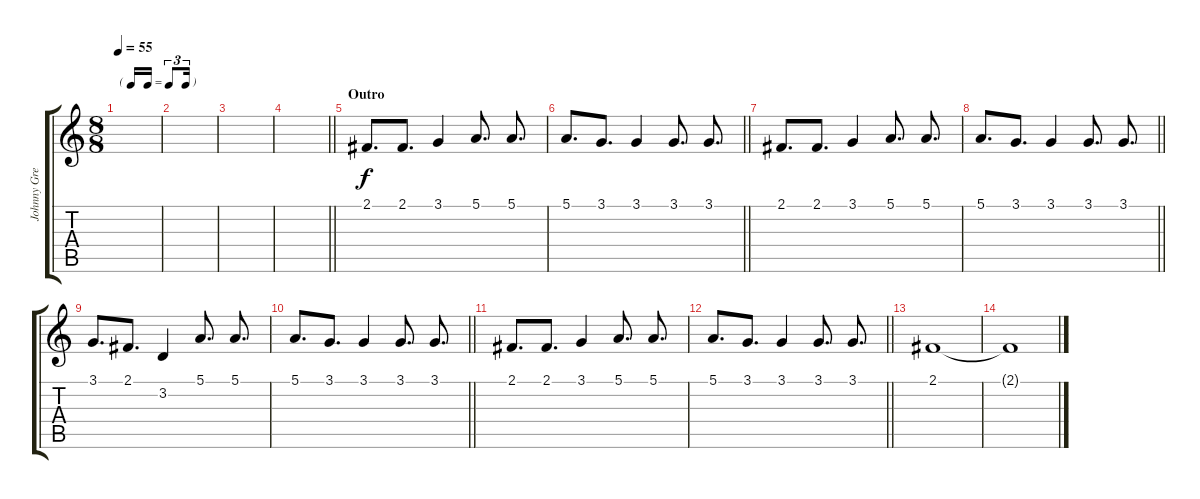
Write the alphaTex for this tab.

\track ("Johnny Greenwood(Synth)" "Johnny Gre") {instrument violin}
\staff {score tabs}
\tuning (E4 B3 G3 D3 A2 E2) {hide}
\ts (8 8)
\tf triplet16th
\tempo 55
\clef g2
\ks c
|
|
|
\barLineRight lightlight
|
\section ("" "Outro")
2.1.8{d} 2.1.8{d} 3.1.4 5.1.8{d} 5.1.8{d} |
\barLineRight lightlight
5.1.8{d} 3.1.8{d} 3.1.4 3.1.8{d} 3.1.8{d} |
2.1.8{d} 2.1.8{d} 3.1.4 5.1.8{d} 5.1.8{d} |
\barLineRight lightlight
5.1.8{d} 3.1.8{d} 3.1.4 3.1.8{d} 3.1.8{d} |
3.1.8{d} 2.1.8{d} 3.2.4 5.1.8{d} 5.1.8{d} |
\barLineRight lightlight
5.1.8{d} 3.1.8{d} 3.1.4 3.1.8{d} 3.1.8{d} |
2.1.8{d} 2.1.8{d} 3.1.4 5.1.8{d} 5.1.8{d} |
\barLineRight lightlight
5.1.8{d} 3.1.8{d} 3.1.4 3.1.8{d} 3.1.8{d} |
2.1.1 |
2.1{t}.1{dy f}
